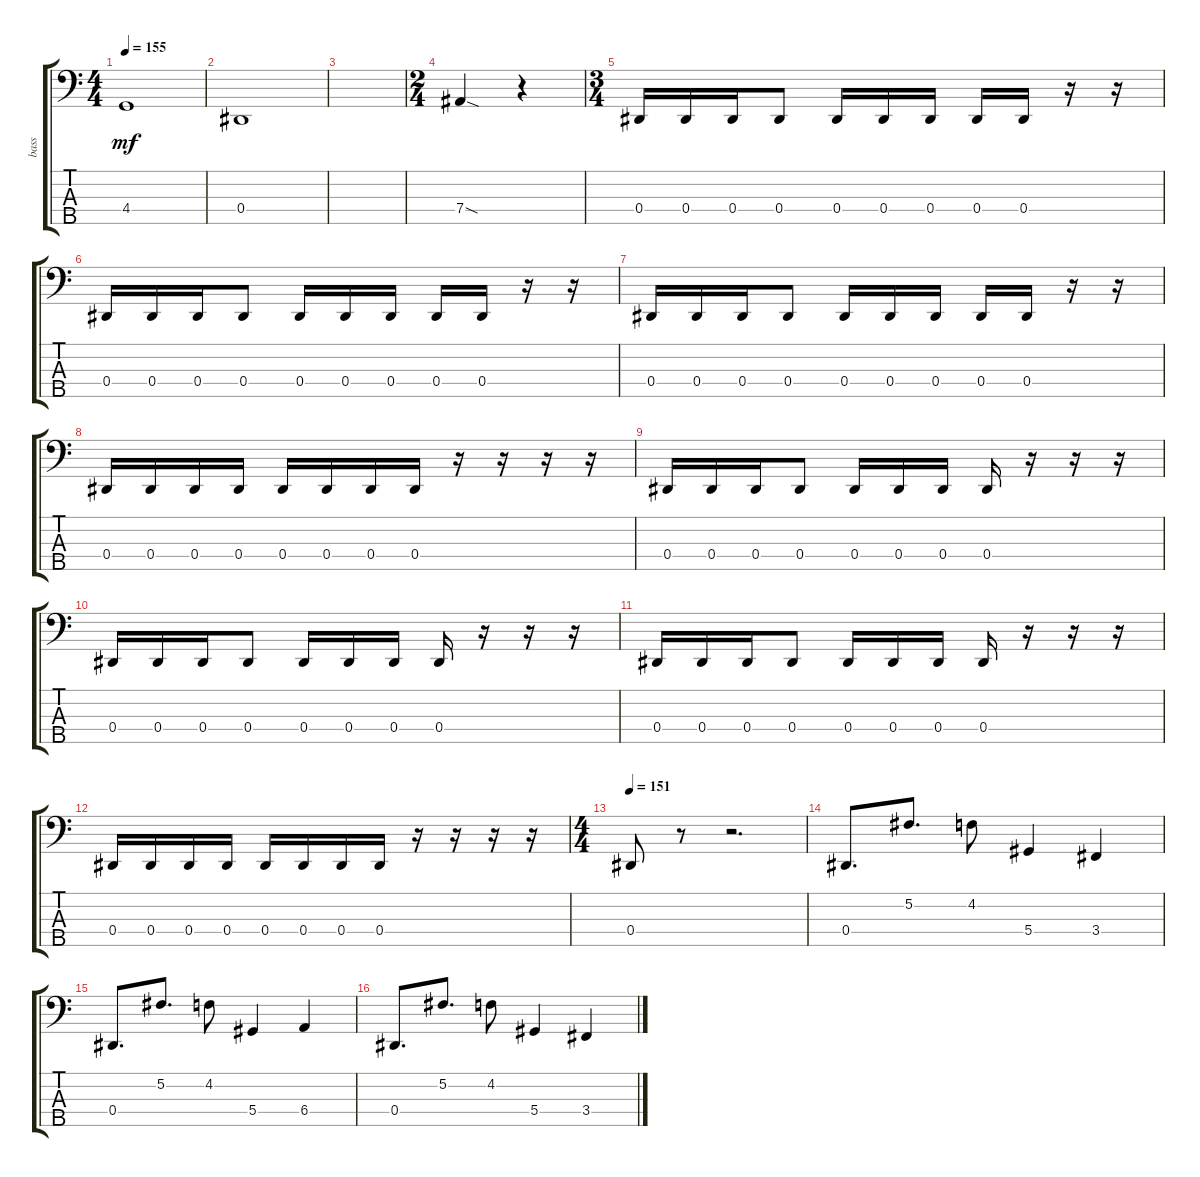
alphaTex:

\track ("bass" "bass") {instrument electricbasspick}
\staff {score tabs}
\tuning (Gb2 Db2 Ab1 Eb1 Bb0) {hide}
\ts (4 4)
\tempo 155
\clef f4
\ks c
4.4.1{dy mf} |
0.4.1 |
|
\ts (2 4)
7.4{sod}.4 r.4 |
\ts (3 4)
0.4.16 0.4.16 0.4.16 0.4.8 0.4.16 0.4.16 0.4.16 0.4.16 0.4.16 r.16 r.16 |
0.4.16 0.4.16 0.4.16 0.4.8 0.4.16 0.4.16 0.4.16 0.4.16 0.4.16 r.16 r.16 |
0.4.16 0.4.16 0.4.16 0.4.8 0.4.16 0.4.16 0.4.16 0.4.16 0.4.16 r.16 r.16 |
0.4.16 0.4.16 0.4.16 0.4.16 0.4.16 0.4.16 0.4.16 0.4.16 r.16 r.16 r.16 r.16 |
0.4.16 0.4.16 0.4.16 0.4.8 0.4.16 0.4.16 0.4.16 0.4.16 r.16 r.16 r.16 |
0.4.16 0.4.16 0.4.16 0.4.8 0.4.16 0.4.16 0.4.16 0.4.16 r.16 r.16 r.16 |
0.4.16 0.4.16 0.4.16 0.4.8 0.4.16 0.4.16 0.4.16 0.4.16 r.16 r.16 r.16 |
0.4.16 0.4.16 0.4.16 0.4.16 0.4.16 0.4.16 0.4.16 0.4.16 r.16 r.16 r.16 r.16 |
\ts (4 4)
\tempo 151
0.4.8 r.8 r.2{d} |
0.4.8{d} 5.2.8{d} 4.2.8 5.4.4 3.4.4 |
0.4.8{d} 5.2.8{d} 4.2.8 5.4.4 6.4.4 |
0.4.8{d} 5.2.8{d} 4.2.8 5.4.4 3.4.4
